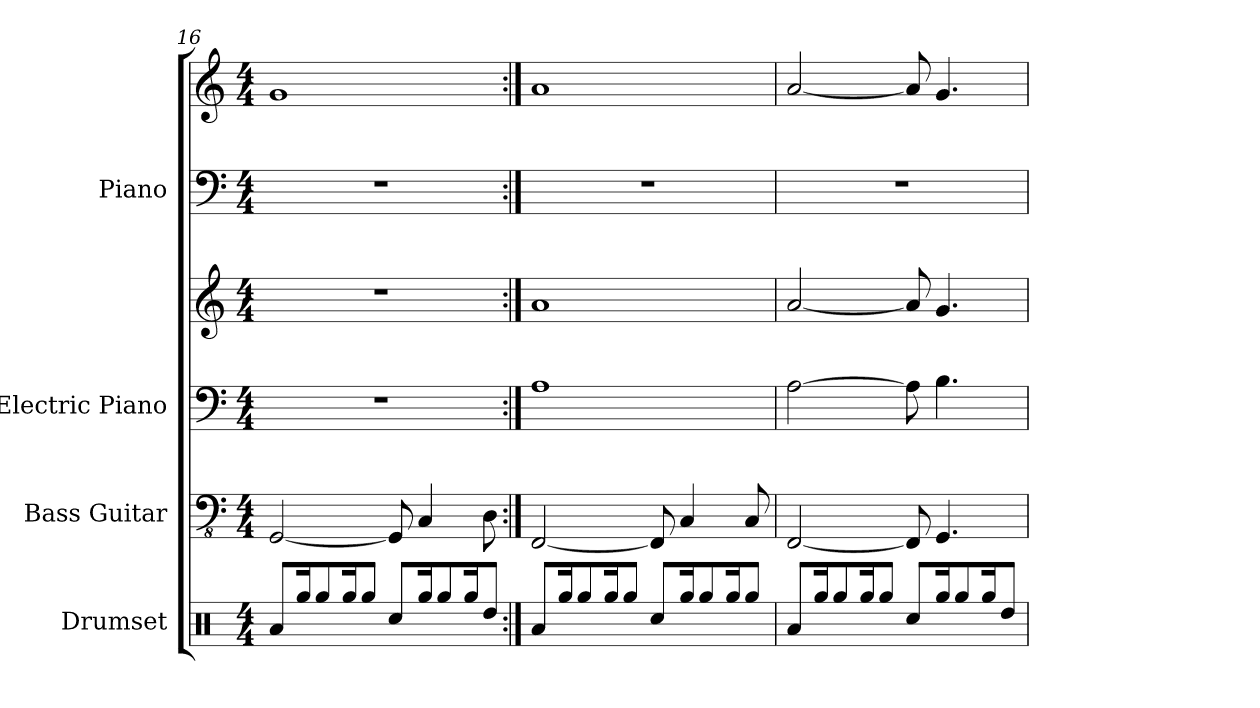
**kern	**kern	**kern	**kern	**kern	**kern
*part4	*part3	*part2	*part2	*part1	*part1
*staff6	*staff5	*staff4	*staff3	*staff2	*staff1
*I"Drumset	*I"Bass Guitar	*I"Electric Piano	*	*I"Piano	*
*I'Drs.	*I'B. Guit.	*I'El. Pno.	*	*I'Pno.	*
*clefX	*clefFv4	*clefF4	*clefG2	*clefF4	*clefG2
*k[]	*k[]	*k[]	*k[]	*k[]	*k[]
*M4/4	*M4/4	*M4/4	*M4/4	*M4/4	*M4/4
=16	=16	=16	=16	=16	=16
8Ra/L	[2GGG/	1r	1r	1r	1g
16Rgg/K	.	.	.	.	.
8Rgg/	.	.	.	.	.
16Rgg/K	.	.	.	.	.
8Rgg/J	.	.	.	.	.
8Rcc/L	8GGG/]	.	.	.	.
16Rgg/K	4CC/	.	.	.	.
8Rgg/	.	.	.	.	.
16Rgg/K	.	.	.	.	.
8Rdd/J	8DD\	.	.	.	.
!!LO:LB:g=z
=17:|!	=17:|!	=17:|!	=17:|!	=17:|!	=17:|!
8Ra/L	[2FFF/	1A	1a	1r	1a
16Rgg/K	.	.	.	.	.
8Rgg/	.	.	.	.	.
16Rgg/K	.	.	.	.	.
8Rgg/J	.	.	.	.	.
8Rcc/L	8FFF/]	.	.	.	.
16Rgg/K	4CC/	.	.	.	.
8Rgg/	.	.	.	.	.
16Rgg/K	.	.	.	.	.
8Rgg/J	8CC/	.	.	.	.
=18	=18	=18	=18	=18	=18
8Ra/L	[2FFF/	[2A\	[2a/	1r	[2a/
16Rgg/K	.	.	.	.	.
8Rgg/	.	.	.	.	.
16Rgg/K	.	.	.	.	.
8Rgg/J	.	.	.	.	.
8Rcc/L	8FFF/]	8A\]	8a/]	.	8a/]
16Rgg/K	4.GGG/	4.B\	4.g/	.	4.g/
8Rgg/	.	.	.	.	.
16Rgg/K	.	.	.	.	.
8Rdd/J	.	.	.	.	.
=	=	=	=	=	=
*-	*-	*-	*-	*-	*-
